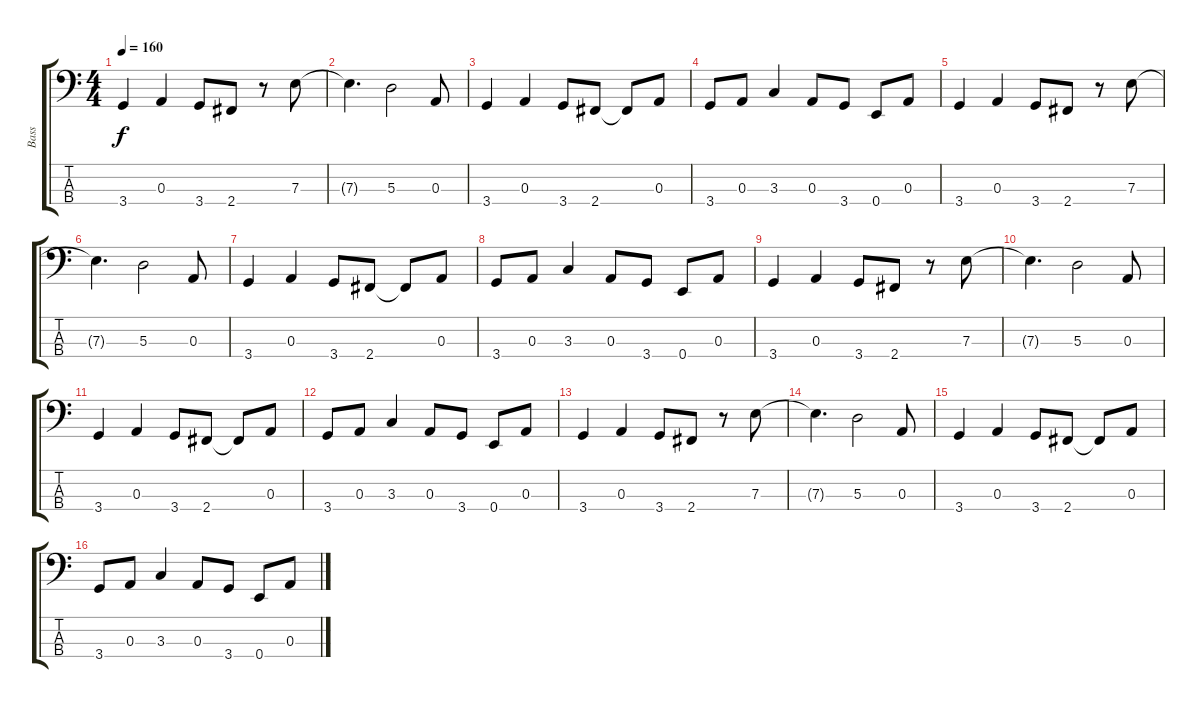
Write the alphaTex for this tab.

\track ("Bass" "Bass") {instrument electricbasspick}
\staff {score tabs}
\tuning (G2 D2 A1 E1) {hide}
\ts (4 4)
\tempo 160
\clef f4
\ks c
3.4.4{dy f} 0.3.4 3.4.8 2.4.8 r.8 7.3.8 |
7.3{t}.4{d} 5.3.2 0.3.8 |
3.4.4 0.3.4 3.4.8 2.4.8 2.4{t}.8 0.3.8 |
3.4.8 0.3.8 3.3.4 0.3.8 3.4.8 0.4.8 0.3.8 |
3.4.4 0.3.4 3.4.8 2.4.8 r.8 7.3.8 |
7.3{t}.4{d} 5.3.2 0.3.8 |
3.4.4 0.3.4 3.4.8 2.4.8 2.4{t}.8 0.3.8 |
3.4.8 0.3.8 3.3.4 0.3.8 3.4.8 0.4.8 0.3.8 |
3.4.4 0.3.4 3.4.8 2.4.8 r.8 7.3.8 |
7.3{t}.4{d} 5.3.2 0.3.8 |
3.4.4 0.3.4 3.4.8 2.4.8 2.4{t}.8 0.3.8 |
3.4.8 0.3.8 3.3.4 0.3.8 3.4.8 0.4.8 0.3.8 |
3.4.4 0.3.4 3.4.8 2.4.8 r.8 7.3.8 |
7.3{t}.4{d} 5.3.2 0.3.8 |
3.4.4 0.3.4 3.4.8 2.4.8 2.4{t}.8 0.3.8 |
3.4.8 0.3.8 3.3.4 0.3.8 3.4.8 0.4.8 0.3.8
